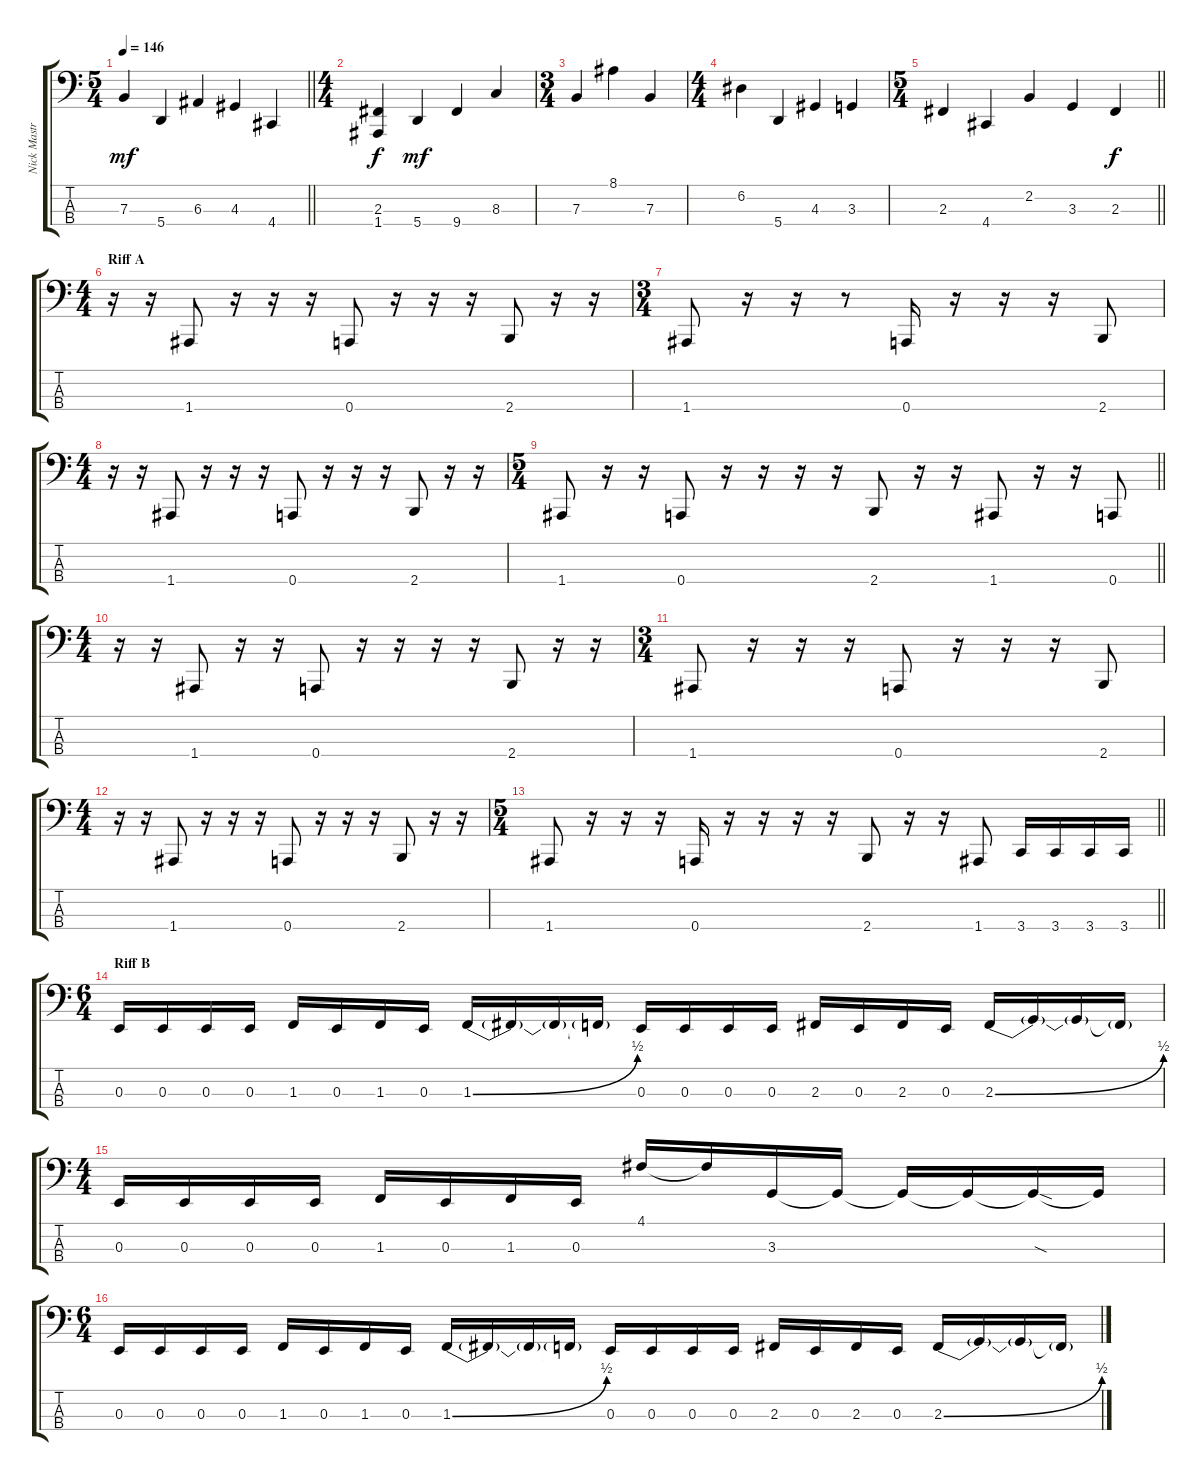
\track ("Nick Mastroianni " "Nick Mastr") {instrument electricbasspick}
\staff {score tabs}
\tuning (D2 A1 E1 A0) {hide}
\ts (5 4)
\tempo 146
\clef f4
\barLineRight lightlight
\ks c
7.3.4{dy mf} 5.4.4 6.3.4 4.3.4 4.4.4 |
\ts (4 4)
(2.3 1.4).4{dy f} 5.4.4{dy mf} 9.4.4 8.3.4 |
\ts (3 4)
7.3.4 8.1.4 7.3.4 |
\ts (4 4)
6.2.4 5.4.4 4.3.4 3.3.4 |
\ts (5 4)
\barLineRight lightlight
2.3.4 4.4.4 2.2.4 3.3.4 2.3.4{dy f} |
\ts (4 4)
\section ("" "Riff A")
r.16 r.16 1.4.8 r.16 r.16 r.16 0.4.8 r.16 r.16 r.16 2.4.8 r.16 r.16 |
\ts (3 4)
1.4.8 r.16 r.16 r.8 0.4.16 r.16 r.16 r.16 2.4.8 |
\ts (4 4)
r.16 r.16 1.4.8 r.16 r.16 r.16 0.4.8 r.16 r.16 r.16 2.4.8 r.16 r.16 |
\ts (5 4)
\barLineRight lightlight
1.4.8 r.16 r.16 0.4.8 r.16 r.16 r.16 r.16 2.4.8 r.16 r.16 1.4.8 r.16 r.16 0.4.8 |
\ts (4 4)
r.16 r.16 1.4.8 r.16 r.16 0.4.8 r.16 r.16 r.16 r.16 2.4.8 r.16 r.16 |
\ts (3 4)
1.4.8 r.16 r.16 r.16 0.4.8 r.16 r.16 r.16 2.4.8 |
\ts (4 4)
r.16 r.16 1.4.8 r.16 r.16 r.16 0.4.8 r.16 r.16 r.16 2.4.8 r.16 r.16 |
\ts (5 4)
\barLineRight lightlight
1.4.8 r.16 r.16 r.16 0.4.16 r.16 r.16 r.16 r.16 2.4.8 r.16 r.16 1.4.8 3.4.16 3.4.16 3.4.16 3.4.16 |
\ts (6 4)
\section ("" "Riff B")
0.3.16 0.3.16 0.3.16 0.3.16 1.3.16 0.3.16 1.3.16 0.3.16 1.3{be (bend 0 0 60 2)}.16 1.3{t}.16 1.3{t}.16 1.3{t}.16 0.3.16 0.3.16 0.3.16 0.3.16 2.3.16 0.3.16 2.3.16 0.3.16 2.3{be (bend 0 0 60 2)}.16 2.3{t}.16 2.3{t}.16 2.3{t}.16 |
\ts (4 4)
0.3.16 0.3.16 0.3.16 0.3.16 1.3.16 0.3.16 1.3.16 0.3.16 4.1.16 4.1{t}.16 3.3.16 3.3{t}.16 3.3{t}.16 3.3{t}.16 3.3{sod t}.16 3.3{t}.16 |
\ts (6 4)
0.3.16 0.3.16 0.3.16 0.3.16 1.3.16 0.3.16 1.3.16 0.3.16 1.3{be (bend 0 0 60 2)}.16 1.3{t}.16 1.3{t}.16 1.3{t}.16 0.3.16 0.3.16 0.3.16 0.3.16 2.3.16 0.3.16 2.3.16 0.3.16 2.3{be (bend 0 0 60 2)}.16 2.3{t}.16 2.3{t}.16 2.3{t}.16
